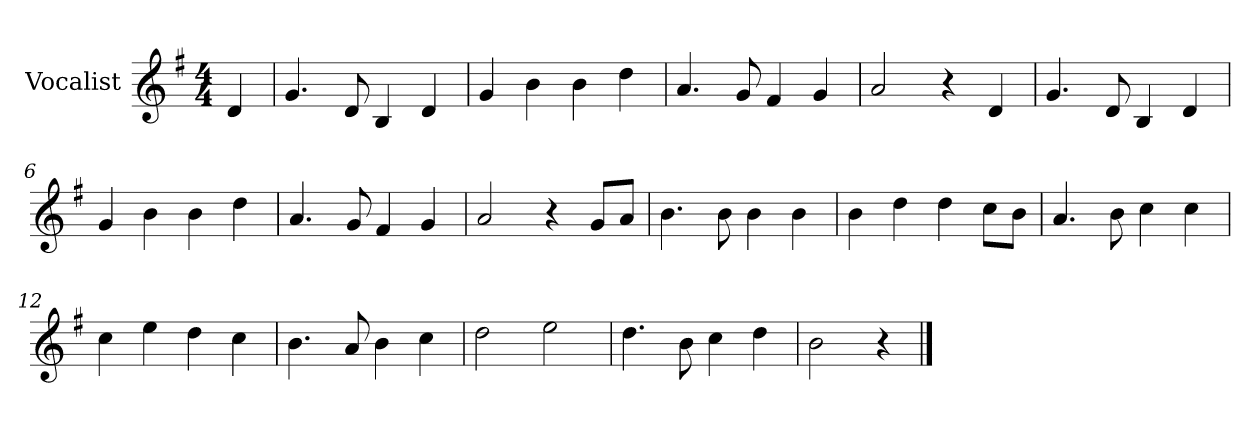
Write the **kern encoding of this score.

**kern
*part1
*staff1
*I"Vocalist
*k[f#]
*G:
*M4/4
=
4d
=1
4.g
8d
4B
4d
=2
4g
4b
4b
4dd
=3
4.a
8g
4f#
4g
=4
2a
4r
4d
=5
4.g
8d
4B
4d
=6
4g
4b
4b
4dd
=7
4.a
8g
4f#
4g
=8
2a
4r
8gL
8aJ
=9
4.b
8b
4b
4b
=10
4b
4dd
4dd
8ccL
8bJ
=11
4.a
8b
4cc
4cc
=12
4cc
4ee
4dd
4cc
=13
4.b
8a
4b
4cc
=14
2dd
2ee
=15
4.dd
8b
4cc
4dd
=16
2b
4r
==
*-
